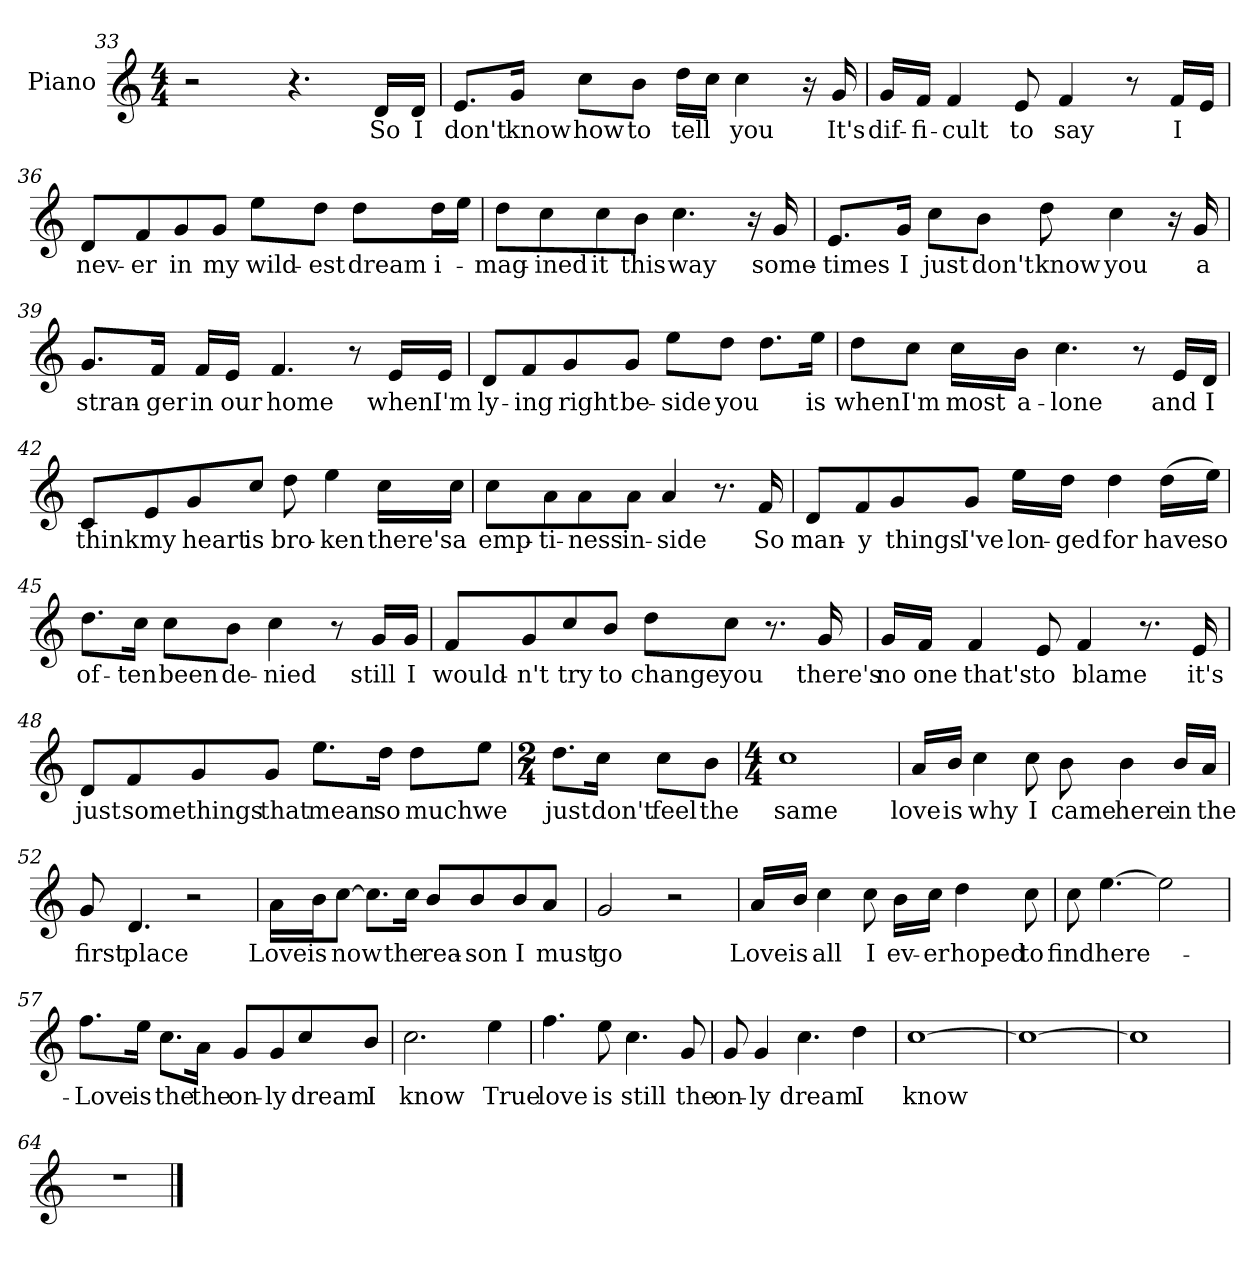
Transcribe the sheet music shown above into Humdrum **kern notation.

**kern	**text
*part1	*part1
*staff1	*staff1
*I"Piano	*
*I'Pno.	*
*clefG2	*
*k[]	*
*M4/4	*
=33	=33
2r	.
4.r	.
!	!LO:LY:b
16d/LL	So
!	!LO:LY:b
16d/JJ	I
=34	=34
!	!LO:LY:b
8.e/L	don't
!	!LO:LY:b
16g/Jk	know
!	!LO:LY:b
8cc\L	how
!	!LO:LY:b
8b\J	to
!	!LO:LY:b
16dd\LL	tell
16cc\JJ	.
!	!LO:LY:b
4cc\	you
16r	.
!	!LO:LY:b
16g/	It's
=35	=35
!	!LO:LY:b
16g/LL	dif-
!	!LO:LY:b
16f/JJ	-fi-
!	!LO:LY:b
4f/	-cult
!	!LO:LY:b
8e/	to
!	!LO:LY:b
4f/	say
8r	.
!	!LO:LY:b
16f/LL	I
16e/JJ	.
!!LO:LB:g=z
=36	=36
!	!LO:LY:b
8d/L	nev-
!	!LO:LY:b
8f/	-er
!	!LO:LY:b
8g/	in
!	!LO:LY:b
8g/J	my
!	!LO:LY:b
8ee\L	wild-
!	!LO:LY:b
8dd\J	-est
!	!LO:LY:b
8dd\L	dream
!	!LO:LY:b
16dd\L	i-
16ee\JJ	.
=37	=37
!	!LO:LY:b
8dd\L	-mag-
!	!LO:LY:b
8cc\	-ined
!	!LO:LY:b
8cc\	it
!	!LO:LY:b
8b\J	this
!	!LO:LY:b
4.cc\	way
16r	.
!	!LO:LY:b
16g/	some-
!!LO:LB:g=z
=38	=38
!	!LO:LY:b
8.e/L	-times
!	!LO:LY:b
16g/Jk	I
!	!LO:LY:b
8cc\L	just
!	!LO:LY:b
8b\J	don't
!	!LO:LY:b
8dd\	know
!	!LO:LY:b
4cc\	you
16r	.
!	!LO:LY:b
16g/	a
=39	=39
!	!LO:LY:b
8.g/L	stran-
!	!LO:LY:b
16f/Jk	-ger
!	!LO:LY:b
16f/LL	in
!	!LO:LY:b
16e/JJ	our
!	!LO:LY:b
4.f/	home
8r	.
!	!LO:LY:b
16e/LL	when
!	!LO:LY:b
16e/JJ	I'm
!!LO:LB:g=z
=40	=40
!	!LO:LY:b
8d/L	ly-
!	!LO:LY:b
8f/	-ing
!	!LO:LY:b
8g/	right
!	!LO:LY:b
8g/J	be-
!	!LO:LY:b
8ee\L	-side
!	!LO:LY:b
8dd\J	you
8.dd\L	.
!	!LO:LY:b
16ee\Jk	is
=41	=41
!	!LO:LY:b
8dd\L	when
!	!LO:LY:b
8cc\J	I'm
!	!LO:LY:b
16cc\LL	most
!	!LO:LY:b
16b\JJ	a-
!	!LO:LY:b
4.cc\	-lone
8r	.
!	!LO:LY:b
16e/LL	and
!	!LO:LY:b
16d/JJ	I
!!LO:LB:g=z
=42	=42
!	!LO:LY:b
8c/L	think
!	!LO:LY:b
8e/	my
!	!LO:LY:b
8g/	heart
!	!LO:LY:b
8cc/J	is
!	!LO:LY:b
8dd\	bro-
!	!LO:LY:b
4ee\	-ken
!	!LO:LY:b
16cc\LL	there's
!	!LO:LY:b
16cc\JJ	a
=43	=43
!	!LO:LY:b
8cc\L	emp-
!	!LO:LY:b
8a\	-ti-
!	!LO:LY:b
8a\	-ness
!	!LO:LY:b
8a\J	in-
!	!LO:LY:b
4a/	-side
8.r	.
!	!LO:LY:b
16f/	So
!!LO:LB:g=z
=44	=44
!	!LO:LY:b
8d/L	man-
!	!LO:LY:b
8f/	-y
!	!LO:LY:b
8g/	things
!	!LO:LY:b
8g/J	I've
!	!LO:LY:b
16ee\LL	lon-
!	!LO:LY:b
16dd\JJ	-ged
!	!LO:LY:b
4dd\	for
!	!LO:LY:b
(>16dd\LL	have
!	!LO:LY:b
16ee\JJ)	so
=45	=45
!	!LO:LY:b
8.dd\L	of-
!	!LO:LY:b
16cc\Jk	-ten
!	!LO:LY:b
8cc\L	been
!	!LO:LY:b
8b\J	de-
!	!LO:LY:b
4cc\	-nied
8r	.
!	!LO:LY:b
16g/LL	still
!	!LO:LY:b
16g/JJ	I
!!LO:LB:g=z
=46	=46
!	!LO:LY:b
8f/L	would-
!	!LO:LY:b
8g/	-n't
!	!LO:LY:b
8cc/	try
!	!LO:LY:b
8b/J	to
!	!LO:LY:b
8dd\L	change
!	!LO:LY:b
8cc\J	you
8.r	.
!	!LO:LY:b
16g/	there's
=47	=47
!	!LO:LY:b
16g/LL	no
!	!LO:LY:b
16f/JJ	one
!	!LO:LY:b
4f/	that's
!	!LO:LY:b
8e/	to
!	!LO:LY:b
4f/	blame
8.r	.
!	!LO:LY:b
16e/	it's
!!LO:LB:g=z
=48	=48
!	!LO:LY:b
8d/L	just
!	!LO:LY:b
8f/	some
!	!LO:LY:b
8g/	things
!	!LO:LY:b
8g/J	that
!	!LO:LY:b
8.ee\L	mean
!	!LO:LY:b
16dd\Jk	so
!	!LO:LY:b
8dd\L	much
!	!LO:LY:b
8ee\J	we
=49	=49
*M2/4	*
!	!LO:LY:b
8.dd\L	just
!	!LO:LY:b
16cc\Jk	don't
!	!LO:LY:b
8cc\L	feel
!	!LO:LY:b
8b\J	the
=50	=50
*M4/4	*
!	!LO:LY:b
1cc	same
!!LO:LB:g=z
=51	=51
!	!LO:LY:b
16a/LL	love
!	!LO:LY:b
16b/JJ	is
!	!LO:LY:b
4cc\	why
!	!LO:LY:b
8cc\	I
!	!LO:LY:b
8b\	came
!	!LO:LY:b
4b\	here
!	!LO:LY:b
16b/LL	in
!	!LO:LY:b
16a/JJ	the
=52	=52
!	!LO:LY:b
8g/	first
!	!LO:LY:b
4.d/	place
2r	.
=53	=53
!	!LO:LY:b
16a\LL	Love
!	!LO:LY:b
16b\J	is
!	!LO:LY:b
[8cc\J	now
8.cc\L]	.
!	!LO:LY:b
16cc\Jk	the
!	!LO:LY:b
8b/L	rea-
!	!LO:LY:b
8b/	-son
!	!LO:LY:b
8b/	I
!	!LO:LY:b
8a/J	must
=54	=54
!	!LO:LY:b
2g/	go
2r	.
!!LO:LB:g=z
=55	=55
!	!LO:LY:b
16a/LL	Love
!	!LO:LY:b
16b/JJ	is
!	!LO:LY:b
4cc\	all
!	!LO:LY:b
8cc\	I
!	!LO:LY:b
16b\LL	ev-
!	!LO:LY:b
16cc\JJ	-er
!	!LO:LY:b
4dd\	hoped
!	!LO:LY:b
8cc\	to
=56	=56
!	!LO:LY:b
8cc\	find
!	!LO:LY:b
[4.ee\	here-
2ee\]	.
=57	=57
!	!LO:LY:b
8.ff\L	-Love
!	!LO:LY:b
16ee\Jk	is
!	!LO:LY:b
8.cc\L	the
!	!LO:LY:b
16a\Jk	the
!	!LO:LY:b
8g/L	on-
!	!LO:LY:b
8g/	-ly
!	!LO:LY:b
8cc/	dream
!	!LO:LY:b
8b/J	I
=58	=58
!	!LO:LY:b
2.cc\	know
!	!LO:LY:b
4ee\	True
!!LO:PB:g=z
=59	=59
!	!LO:LY:b
4.ff\	love
!	!LO:LY:b
8ee\	is
!	!LO:LY:b
4.cc\	still
!	!LO:LY:b
8g/	the
=60	=60
!	!LO:LY:b
8g/	on-
!	!LO:LY:b
4g/	-ly
!	!LO:LY:b
4.cc\	dream
!	!LO:LY:b
4dd\	I
=61	=61
!	!LO:LY:b
[1cc	know
=62	=62
1cc_	.
=63	=63
1cc]	.
=64	=64
1r	.
==	==
*-	*-
